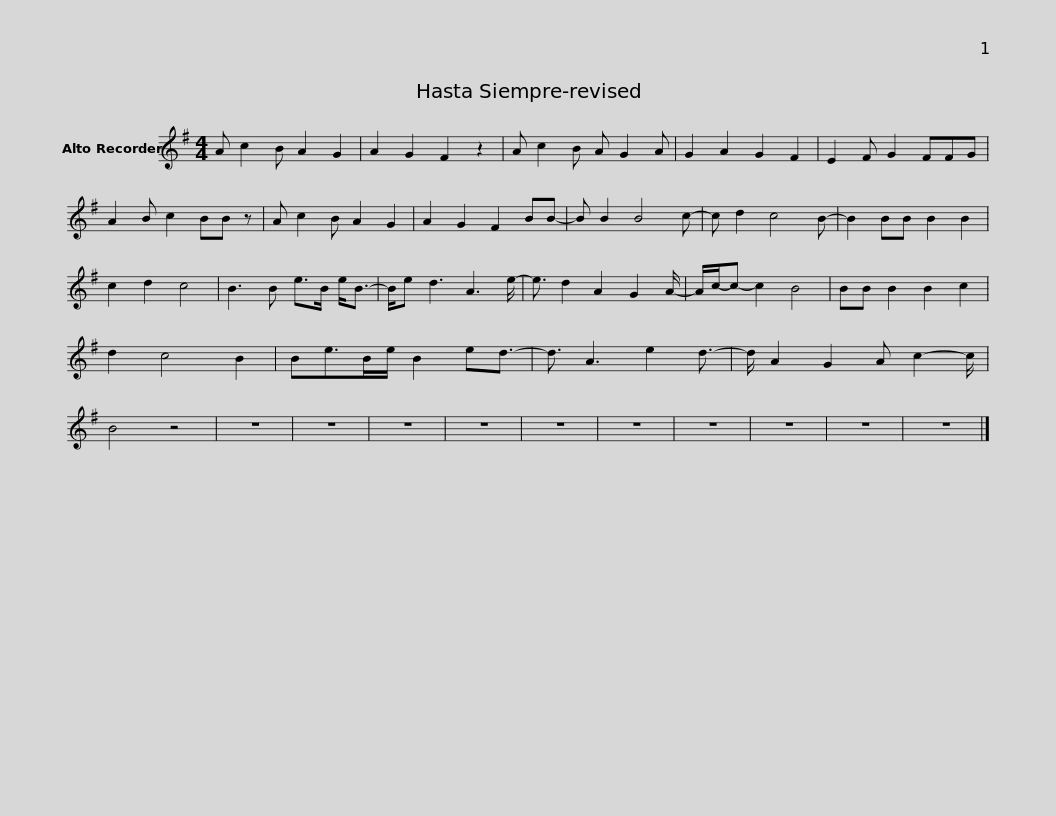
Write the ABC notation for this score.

X:1
L:1/8
M:4/4
I:linebreak $
K:G
V:1 treble
V:1
 A c2 B A2 G2 | A2 G2 F2 z2 | A c2 B A G2 A | G2 A2 G2 F2 | E2 F G2 FFG | %5
 A2 B c2 BB z |$ A c2 B A2 G2 | A2 G2 F2 BB- | B B2 B4 c- | c d2 c4 B- | %10
 B2 BB B2 B2 | c2 d2 c4 | B3 B e>B e<B- |$ B/e d3 A3 e/- | e3/2 d2 A2 G2 A/- | %15
 A/c/-c- c2 B4 | BB B2 B2 c2 | d2 c4 B2 | Be>Be/ B2 ed3/2- | d3/2 A3 e2 d3/2- |$ %20
 d/ A2 G2 A c2- c/ | B4 z4 | z8 | z8 | z8 | %25
 z8 | z8 | z8 | z8 | z8 | %30
 z8 | z8 |] %32
